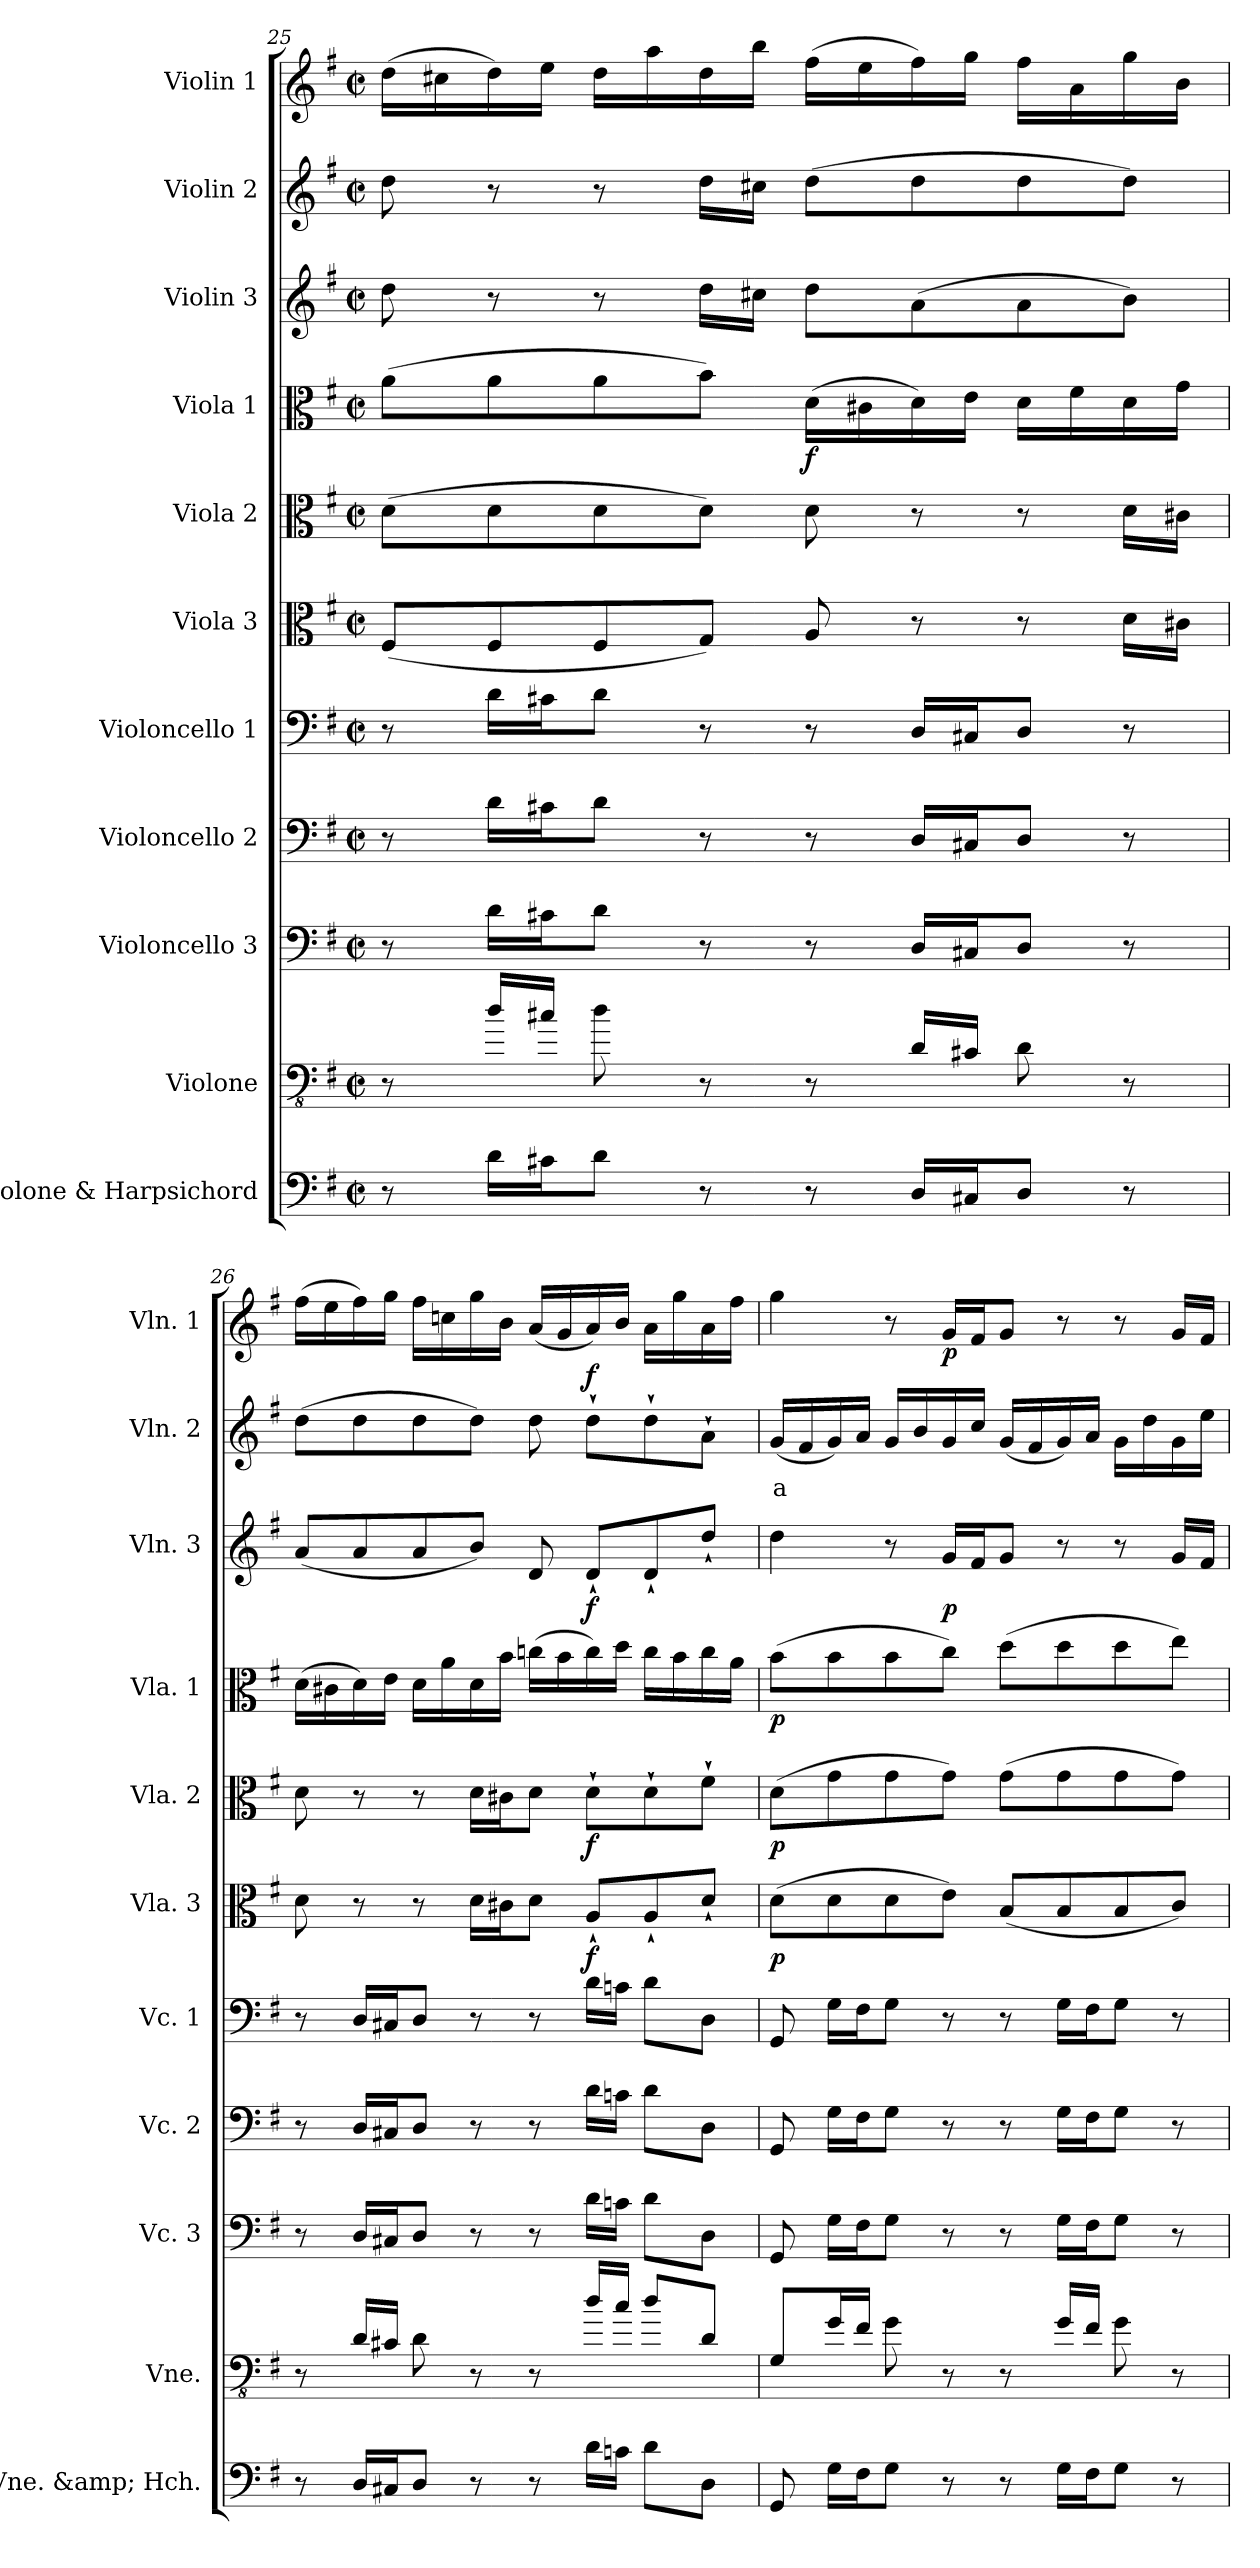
**kern	**kern	**kern	**kern	**kern	**kern	**dynam	**kern	**dynam	**kern	**dynam	**kern	**dynam	**kern	**text	**dynam	**kern	**dynam
*part11	*part10	*part9	*part8	*part7	*part6	*part6	*part5	*part5	*part4	*part4	*part3	*part3	*part2	*part2	*part2	*part1	*part1
*staff11	*staff10	*staff9	*staff8	*staff7	*staff6	*staff6	*staff5	*staff5	*staff4	*staff4	*staff3	*staff3	*staff2	*staff2	*staff2	*staff1	*staff1
*I"Violone &amp; Harpsichord	*I"Violone	*I"Violoncello 3	*I"Violoncello 2	*I"Violoncello 1	*I"Viola 3	*	*I"Viola 2	*	*I"Viola 1	*	*I"Violin 3	*	*I"Violin 2	*	*	*I"Violin 1	*
*I'Vne. &amp; Hch.	*I'Vne.	*I'Vc. 3	*I'Vc. 2	*I'Vc. 1	*I'Vla. 3	*	*I'Vla. 2	*	*I'Vla. 1	*	*I'Vln. 3	*	*I'Vln. 2	*	*	*I'Vln. 1	*
*clefF4	*clefFv4	*clefF4	*clefF4	*clefF4	*clefC3	*	*clefC3	*	*clefC3	*	*clefG2	*	*clefG2	*	*	*clefG2	*
*	*ITrd7c12	*	*	*	*	*	*	*	*	*	*	*	*	*	*	*	*
*k[f#]	*k[f#]	*k[f#]	*k[f#]	*k[f#]	*k[f#]	*	*k[f#]	*	*k[f#]	*	*k[f#]	*	*k[f#]	*	*	*k[f#]	*
*M4/4	*M4/4	*M4/4	*M4/4	*M4/4	*M4/4	*	*M4/4	*	*M4/4	*	*M4/4	*	*M4/4	*	*	*M4/4	*
*met(c|)	*met(c|)	*met(c|)	*met(c|)	*met(c|)	*met(c|)	*	*met(c|)	*	*met(c|)	*	*met(c|)	*	*met(c|)	*	*	*met(c|)	*
=25	=25	=25	=25	=25	=25	=25	=25	=25	=25	=25	=25	=25	=25	=25	=25	=25	=25
8r	8r	8r	8r	8r	(8F#/L	.	(8d\L	.	(8a\L	.	8dd\	.	8dd\	.	.	(16dd\LL	.
.	.	.	.	.	.	.	.	.	.	.	.	.	.	.	.	16cc#X\	.
16d\LL	16D/LL	16d\LL	16d\LL	16d\LL	8F#/	.	8d\	.	8a\	.	8r	.	8r	.	.	16dd\)	.
16c#X\J	16C#X/JJ	16c#X\J	16c#X\J	16c#X\J	.	.	.	.	.	.	.	.	.	.	.	16ee\JJ	.
8d\J	8D	8d\J	8d\J	8d\J	8F#/	.	8d\	.	8a\	.	8r	.	8r	.	.	16dd\LL	.
.	.	.	.	.	.	.	.	.	.	.	.	.	.	.	.	16aa\	.
8r	8r	8r	8r	8r	8G/J)	.	8d\J)	.	8b\J)	.	16dd\LL	.	16dd\LL	.	.	16dd\	.
.	.	.	.	.	.	.	.	.	.	.	16cc#X\JJ	.	16cc#X\JJ	.	.	16bb\JJ	.
!	!	!	!	!	!	!	!	!	!	!LO:DY:b	!	!	!	!	!	!	!
8r	8r	8r	8r	8r	8A/	.	8d\	.	(16d\LL	f	8dd\L	.	(8dd\L	.	.	(16ff#\LL	.
.	.	.	.	.	.	.	.	.	16c#X\	.	.	.	.	.	.	16ee\	.
16D/LL	16DD/LL	16D/LL	16D/LL	16D/LL	8r	.	8r	.	16d\)	.	(8a\	.	8dd\	.	.	16ff#\)	.
16C#X/J	16CC#X/JJ	16C#X/J	16C#X/J	16C#X/J	.	.	.	.	16e\JJ	.	.	.	.	.	.	16gg\JJ	.
8D/J	8DD	8D/J	8D/J	8D/J	8r	.	8r	.	16d\LL	.	8a\	.	8dd\	.	.	16ff#\LL	.
.	.	.	.	.	.	.	.	.	16f#\	.	.	.	.	.	.	16a\	.
8r	8r	8r	8r	8r	16d\LL	.	16d\LL	.	16d\	.	8b\J)	.	8dd\J)	.	.	16gg\	.
.	.	.	.	.	16c#X\JJ	.	16c#X\JJ	.	16g\JJ	.	.	.	.	.	.	16b\JJ	.
=26	=26	=26	=26	=26	=26	=26	=26	=26	=26	=26	=26	=26	=26	=26	=26	=26	=26
8r	8r	8r	8r	8r	8d\	.	8d\	.	(16d\LL	.	(8a/L	.	(8dd\L	.	.	(16ff#\LL	.
.	.	.	.	.	.	.	.	.	16c#X\	.	.	.	.	.	.	16ee\	.
16D/LL	16DD/LL	16D/LL	16D/LL	16D/LL	8r	.	8r	.	16d\)	.	8a/	.	8dd\	.	.	16ff#\)	.
16C#X/J	16CC#X/JJ	16C#X/J	16C#X/J	16C#X/J	.	.	.	.	16e\JJ	.	.	.	.	.	.	16gg\JJ	.
8D/J	8DD	8D/J	8D/J	8D/J	8r	.	8r	.	16d\LL	.	8a/	.	8dd\	.	.	16ff#\LL	.
.	.	.	.	.	.	.	.	.	16a\	.	.	.	.	.	.	16ccn\	.
8r	8r	8r	8r	8r	16d\LL	.	16d\LL	.	16d\	.	8b/J)	.	8dd\J)	.	.	16gg\	.
.	.	.	.	.	16c#X\J	.	16c#X\J	.	16b\JJ	.	.	.	.	.	.	16b\JJ	.
8r	8r	8r	8r	8r	8d\J	.	8d\J	.	(16ccn\LL	.	8d/	.	8dd\	.	.	(16a/LL	.
.	.	.	.	.	.	.	.	.	16b\	.	.	.	.	.	.	16g/	.
!	!	!	!	!	!	!LO:DY:b	!	!LO:DY:b	!	!	!	!LO:DY:b	!	!	!LO:DY:b	!	!
16d\LL	16D/LL	16d\LL	16d\LL	16d\LL	8A`/L	f	8d`\L	f	16cc\)	.	8d`/L	f	8dd`\L	.	f	16a/)	.
16cn\JJ	16C/JJ	16cn\JJ	16cn\JJ	16cn\JJ	.	.	.	.	16dd\JJ	.	.	.	.	.	.	16b/JJ	.
8d\L	8D/L	8d\L	8d\L	8d\L	8A`/	.	8d`\	.	16cc\LL	.	8d`/	.	8dd`\	.	.	16a\LL	.
.	.	.	.	.	.	.	.	.	16b\	.	.	.	.	.	.	16gg\	.
8D\J	8DD/J	8D\J	8D\J	8D\J	8d`/J	.	8f#`\J	.	16cc\	.	8dd`/J	.	8a`\J	.	.	16a\	.
.	.	.	.	.	.	.	.	.	16a\JJ	.	.	.	.	.	.	16ff#\JJ	.
=27	=27	=27	=27	=27	=27	=27	=27	=27	=27	=27	=27	=27	=27	=27	=27	=27	=27
!	!	!	!	!	!	!LO:DY:b	!	!LO:DY:b	!	!LO:DY:b	!	!	!	!LO:LY:color=#FF0000	!	!	!
8GG/	8GGG/L	8GG/	8GG/	8GG/	(8d\L	p	(8d\L	p	(8b\L	p	4dd\	.	(16g/LL	a	.	4gg\	.
.	.	.	.	.	.	.	.	.	.	.	.	.	16f#/	.	.	.	.
16G\LL	16GG/L	16G\LL	16G\LL	16G\LL	8d\	.	8g\	.	8b\	.	.	.	16g/)	.	.	.	.
16F#\J	16FF#/JJ	16F#\J	16F#\J	16F#\J	.	.	.	.	.	.	.	.	16a/JJ	.	.	.	.
8G\J	8GG	8G\J	8G\J	8G\J	8d\	.	8g\	.	8b\	.	8r	.	16g/LL	.	.	8r	.
.	.	.	.	.	.	.	.	.	.	.	.	.	16b/	.	.	.	.
!	!	!	!	!	!	!	!	!	!	!	!	!LO:DY:b	!	!	!	!	!LO:DY:b
8r	8r	8r	8r	8r	8e\J)	.	8g\J)	.	8cc\J)	.	16g/LL	p	16g/	.	.	16g/LL	p
.	.	.	.	.	.	.	.	.	.	.	16f#/J	.	16cc/JJ	.	.	16f#/J	.
8r	8r	8r	8r	8r	(8B/L	.	(8g\L	.	(8dd\L	.	8g/J	.	(16g/LL	.	.	8g/J	.
.	.	.	.	.	.	.	.	.	.	.	.	.	16f#/	.	.	.	.
16G\LL	16GG/LL	16G\LL	16G\LL	16G\LL	8B/	.	8g\	.	8dd\	.	8r	.	16g/)	.	.	8r	.
16F#\J	16FF#/JJ	16F#\J	16F#\J	16F#\J	.	.	.	.	.	.	.	.	16a/JJ	.	.	.	.
8G\J	8GG	8G\J	8G\J	8G\J	8B/	.	8g\	.	8dd\	.	8r	.	16g\LL	.	.	8r	.
.	.	.	.	.	.	.	.	.	.	.	.	.	16dd\	.	.	.	.
8r	8r	8r	8r	8r	8c/J)	.	8g\J)	.	8ee\J)	.	16g/LL	.	16g\	.	.	16g/LL	.
.	.	.	.	.	.	.	.	.	.	.	16f#/JJ	.	16ee\JJ	.	.	16f#/JJ	.
=	=	=	=	=	=	=	=	=	=	=	=	=	=	=	=	=	=
*-	*-	*-	*-	*-	*-	*-	*-	*-	*-	*-	*-	*-	*-	*-	*-	*-	*-
